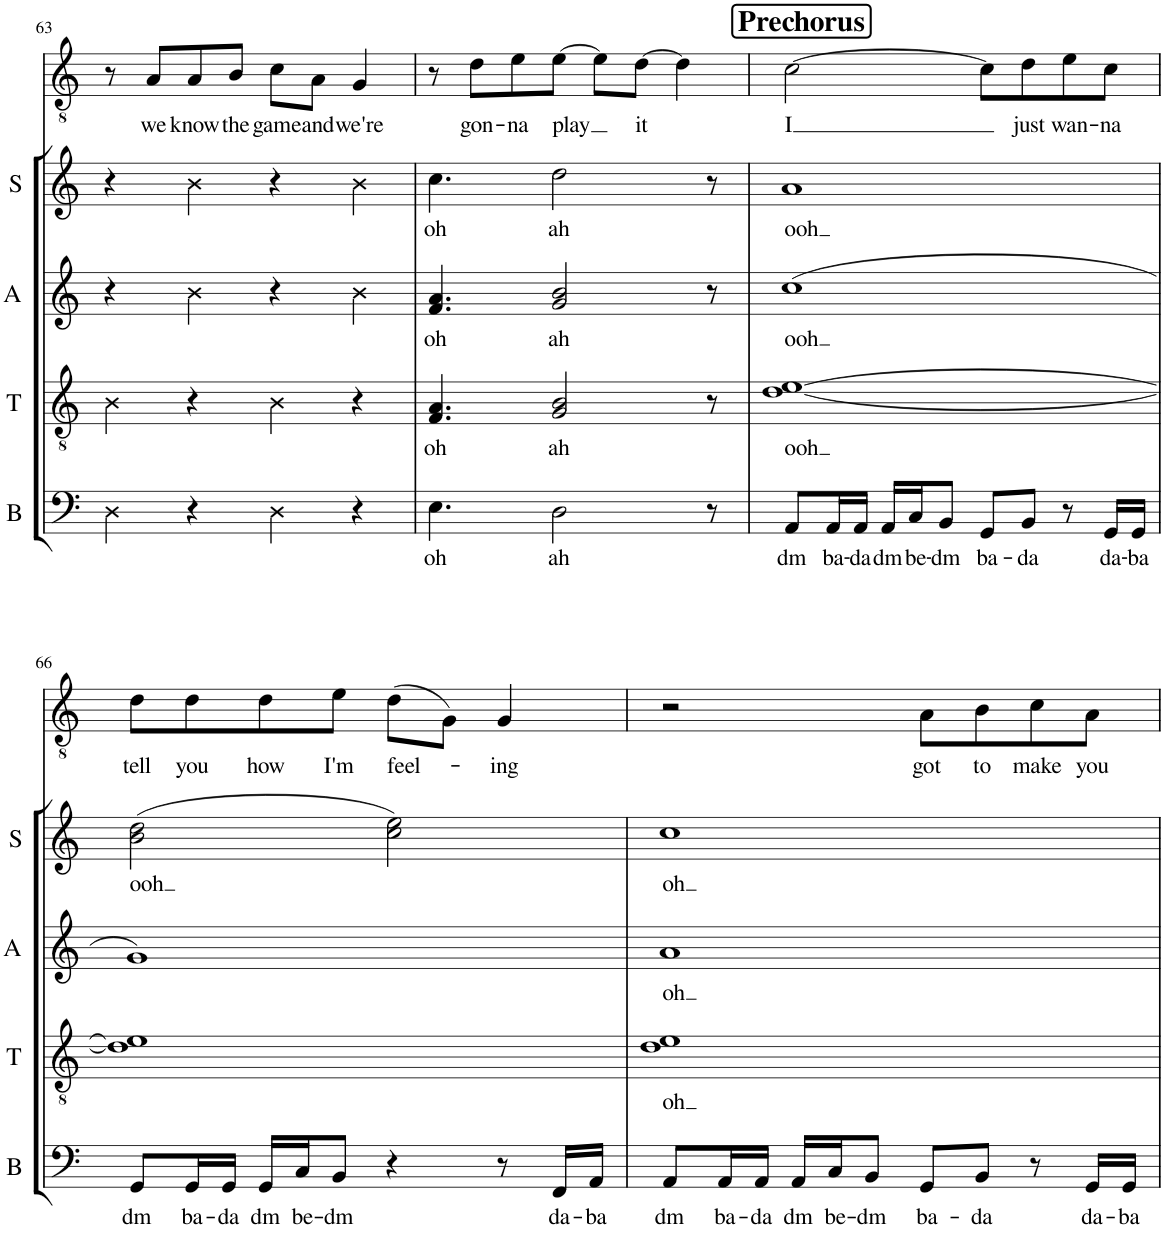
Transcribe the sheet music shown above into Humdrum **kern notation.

**kern	**text	**kern	**text	**kern	**text	**kern	**text	**kern	**text
*part5	*part5	*part4	*part4	*part3	*part3	*part2	*part2	*part1	*part1
*staff5	*staff5	*staff4	*staff4	*staff3	*staff3	*staff2	*staff2	*staff1	*staff1
*I"Bass	*	*I"Tenor	*	*I"Alto	*	*I"Soprano	*	*I"Solo	*
*I'B	*	*I'T	*	*I'A	*	*I'S	*	*	*
!!LO:PB:g=z
*clefF4	*	*clefGv2	*	*clefG2	*	*clefG2	*	*clefGv2	*
*k[]	*	*k[]	*	*k[]	*	*k[]	*	*k[]	*
*M4/4	*	*M4/4	*	*M4/4	*	*M4/4	*	*M4/4	*
=63	=63	=63	=63	=63	=63	=63	=63	=63	=63
4D\	.	4B\	.	4r	.	4r	.	8r	.
!	!	!	!	!	!	!	!	!	!LO:LY:b
.	.	.	.	.	.	.	.	8A/L	we
!	!	!	!	!	!	!	!	!	!LO:LY:b
4r	.	4r	.	4b\	.	4b\	.	8A/	know
!	!	!	!	!	!	!	!	!	!LO:LY:b
.	.	.	.	.	.	.	.	8B/J	the
!	!	!	!	!	!	!	!	!	!LO:LY:b
4D\	.	4B\	.	4r	.	4r	.	8c\L	game
!	!	!	!	!	!	!	!	!	!LO:LY:b
.	.	.	.	.	.	.	.	8A\J	and
!	!	!	!	!	!	!	!	!	!LO:LY:b
4r	.	4r	.	4b\	.	4b\	.	4G/	we're
=64	=64	=64	=64	=64	=64	=64	=64	=64	=64
!	!LO:LY:b	!	!LO:LY:b	!	!LO:LY:b	!	!LO:LY:b	!	!
4.E\	oh	4.F/ 4.A/	oh	4.f/ 4.a/	oh	4.cc\	oh	8r	.
!	!	!	!	!	!	!	!	!	!LO:LY:b
.	.	.	.	.	.	.	.	8d\L	-gon-
!	!	!	!	!	!	!	!	!	!LO:LY:b
.	.	.	.	.	.	.	.	8e\	-na
!	!LO:LY:b	!	!LO:LY:b	!	!LO:LY:b	!	!LO:LY:b	!	!LO:LY:b
2D\	ah	2G/ 2B/	ah	2g/ 2b/	ah	2dd\	ah	[8e\J	play
.	.	.	.	.	.	.	.	8e\L]	.
!	!	!	!	!	!	!	!	!	!LO:LY:b
.	.	.	.	.	.	.	.	[8d\J	it
.	.	.	.	.	.	.	.	4d\]	.
8r	.	8r	.	8r	.	8r	.	.	.
!!LO:REH:place=s1:a:B:cj:fs=14:t=Prechorus
=65	=65	=65	=65	=65	=65	=65	=65	=65	=65
!	!LO:LY:b	!	!LO:LY:b	!	!LO:LY:b	!	!LO:LY:b	!	!LO:LY:b
8AA/L	dm	[1d [1e	ooh	(1cc	ooh	1a	ooh	[2c\	I
!	!LO:LY:b	!	!	!	!	!	!	!	!
16AA/L	ba-	.	.	.	.	.	.	.	.
!	!LO:LY:b	!	!	!	!	!	!	!	!
16AA/JJ	-da	.	.	.	.	.	.	.	.
!	!LO:LY:b	!	!	!	!	!	!	!	!
16AA/LL	dm	.	.	.	.	.	.	.	.
!	!LO:LY:b	!	!	!	!	!	!	!	!
16C/J	be-	.	.	.	.	.	.	.	.
!	!LO:LY:b	!	!	!	!	!	!	!	!
8BB/J	-dm	.	.	.	.	.	.	.	.
!	!LO:LY:b	!	!	!	!	!	!	!	!
8GG/L	ba-	.	.	.	.	.	.	8c\L]	.
!	!LO:LY:b	!	!	!	!	!	!	!	!LO:LY:b
8BB/J	-da	.	.	.	.	.	.	8d\	just
!	!	!	!	!	!	!	!	!	!LO:LY:b
8r	.	.	.	.	.	.	.	8e\	wan-
!	!LO:LY:b	!	!	!	!	!	!	!	!LO:LY:b
16GG/LL	da-	.	.	.	.	.	.	8c\J	-na
!	!LO:LY:b	!	!	!	!	!	!	!	!
16GG/JJ	-ba	.	.	.	.	.	.	.	.
!!LO:LB:g=z
=66	=66	=66	=66	=66	=66	=66	=66	=66	=66
!	!LO:LY:b	!	!	!	!	!	!LO:LY:b	!	!LO:LY:b
8GG/L	dm	1d] 1e]	.	1g)	.	(2b\ 2dd\	ooh	8d\L	tell
!	!LO:LY:b	!	!	!	!	!	!	!	!LO:LY:b
16GG/L	ba-	.	.	.	.	.	.	8d\	you
!	!LO:LY:b	!	!	!	!	!	!	!	!
16GG/JJ	-da	.	.	.	.	.	.	.	.
!	!LO:LY:b	!	!	!	!	!	!	!	!LO:LY:b
16GG/LL	dm	.	.	.	.	.	.	8d\	how
!	!LO:LY:b	!	!	!	!	!	!	!	!
16C/J	be-	.	.	.	.	.	.	.	.
!	!LO:LY:b	!	!	!	!	!	!	!	!LO:LY:b
8BB/J	-dm	.	.	.	.	.	.	8e\J	I'm
!	!	!	!	!	!	!	!	!	!LO:LY:b
4r	.	.	.	.	.	2cc\ 2ee\)	.	(8d\L	-feel-
.	.	.	.	.	.	.	.	8G\J)	.
!	!	!	!	!	!	!	!	!	!LO:LY:b
8r	.	.	.	.	.	.	.	4G/	-ing
!	!LO:LY:b	!	!	!	!	!	!	!	!
16FF/LL	da-	.	.	.	.	.	.	.	.
!	!LO:LY:b	!	!	!	!	!	!	!	!
16AA/JJ	-ba	.	.	.	.	.	.	.	.
=67	=67	=67	=67	=67	=67	=67	=67	=67	=67
!	!LO:LY:b	!	!LO:LY:b	!	!LO:LY:b	!	!LO:LY:b	!	!
8AA/L	dm	1d 1e	oh	1a	oh	1cc	oh	2r	.
!	!LO:LY:b	!	!	!	!	!	!	!	!
16AA/L	ba-	.	.	.	.	.	.	.	.
!	!LO:LY:b	!	!	!	!	!	!	!	!
16AA/JJ	-da	.	.	.	.	.	.	.	.
!	!LO:LY:b	!	!	!	!	!	!	!	!
16AA/LL	dm	.	.	.	.	.	.	.	.
!	!LO:LY:b	!	!	!	!	!	!	!	!
16C/J	be-	.	.	.	.	.	.	.	.
!	!LO:LY:b	!	!	!	!	!	!	!	!
8BB/J	-dm	.	.	.	.	.	.	.	.
!	!LO:LY:b	!	!	!	!	!	!	!	!LO:LY:b
8GG/L	ba-	.	.	.	.	.	.	8A\L	got
!	!LO:LY:b	!	!	!	!	!	!	!	!LO:LY:b
8BB/J	-da	.	.	.	.	.	.	8B\	to
!	!	!	!	!	!	!	!	!	!LO:LY:b
8r	.	.	.	.	.	.	.	8c\	make
!	!LO:LY:b	!	!	!	!	!	!	!	!LO:LY:b
16GG/LL	da-	.	.	.	.	.	.	8A\J	you
!	!LO:LY:b	!	!	!	!	!	!	!	!
16GG/JJ	-ba	.	.	.	.	.	.	.	.
=	=	=	=	=	=	=	=	=	=
*-	*-	*-	*-	*-	*-	*-	*-	*-	*-
